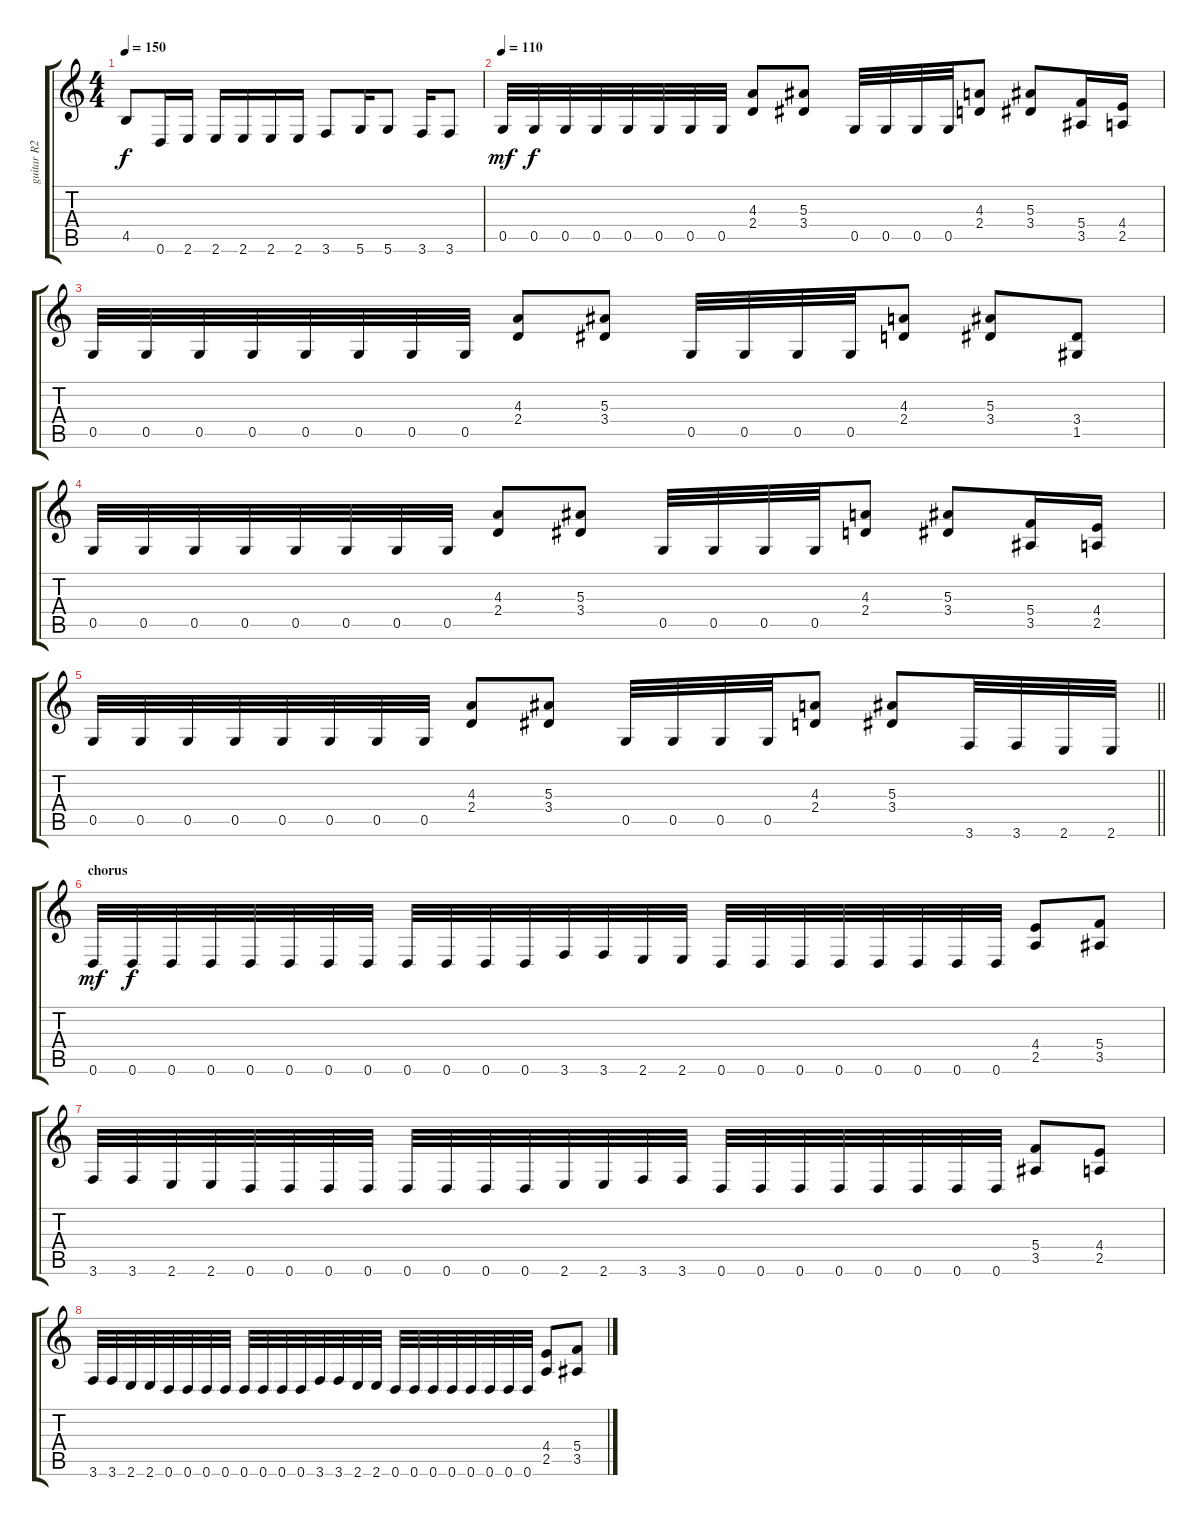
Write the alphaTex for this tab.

\track ("guitar R2" "guitar R2") {instrument distortionguitar}
\staff {score tabs}
\tuning (D4 A3 F3 C3 G2 D2) {hide}
\ts (4 4)
\tempo 150
\clef g2
\ks c
4.5.8{dy f} 0.6.16 2.6.16 2.6.16 2.6.16 2.6.16 2.6.16 3.6.8 5.6.16 5.6.8 3.6.16 3.6.8 |
\tempo 110
0.5.32{dy mf} 0.5.32{dy f} 0.5.32 0.5.32 0.5.32 0.5.32 0.5.32 0.5.32 (4.3 2.4).8 (5.3 3.4).8 0.5.32 0.5.32 0.5.32 0.5.32 (4.3 2.4).8 (5.3 3.4).8 (5.4 3.5).16 (4.4 2.5).16 |
0.5.32 0.5.32 0.5.32 0.5.32 0.5.32 0.5.32 0.5.32 0.5.32 (4.3 2.4).8 (5.3 3.4).8 0.5.32 0.5.32 0.5.32 0.5.32 (4.3 2.4).8 (5.3 3.4).8 (3.4 1.5).8 |
0.5.32 0.5.32 0.5.32 0.5.32 0.5.32 0.5.32 0.5.32 0.5.32 (4.3 2.4).8 (5.3 3.4).8 0.5.32 0.5.32 0.5.32 0.5.32 (4.3 2.4).8 (5.3 3.4).8 (5.4 3.5).16 (4.4 2.5).16 |
\barLineRight lightlight
0.5.32 0.5.32 0.5.32 0.5.32 0.5.32 0.5.32 0.5.32 0.5.32 (4.3 2.4).8 (5.3 3.4).8 0.5.32 0.5.32 0.5.32 0.5.32 (4.3 2.4).8 (5.3 3.4).8 3.6.32 3.6.32 2.6.32 2.6.32 |
\section ("" "chorus")
0.6.32{dy mf} 0.6.32{dy f} 0.6.32 0.6.32 0.6.32 0.6.32 0.6.32 0.6.32 0.6.32 0.6.32 0.6.32 0.6.32 3.6.32 3.6.32 2.6.32 2.6.32 0.6.32 0.6.32 0.6.32 0.6.32 0.6.32 0.6.32 0.6.32 0.6.32 (4.4 2.5).8 (5.4 3.5).8 |
3.6.32 3.6.32 2.6.32 2.6.32 0.6.32 0.6.32 0.6.32 0.6.32 0.6.32 0.6.32 0.6.32 0.6.32 2.6.32 2.6.32 3.6.32 3.6.32 0.6.32 0.6.32 0.6.32 0.6.32 0.6.32 0.6.32 0.6.32 0.6.32 (5.4 3.5).8 (4.4 2.5).8 |
3.6.32 3.6.32 2.6.32 2.6.32 0.6.32 0.6.32 0.6.32 0.6.32 0.6.32 0.6.32 0.6.32 0.6.32 3.6.32 3.6.32 2.6.32 2.6.32 0.6.32 0.6.32 0.6.32 0.6.32 0.6.32 0.6.32 0.6.32 0.6.32 (4.4 2.5).8 (5.4 3.5).8
